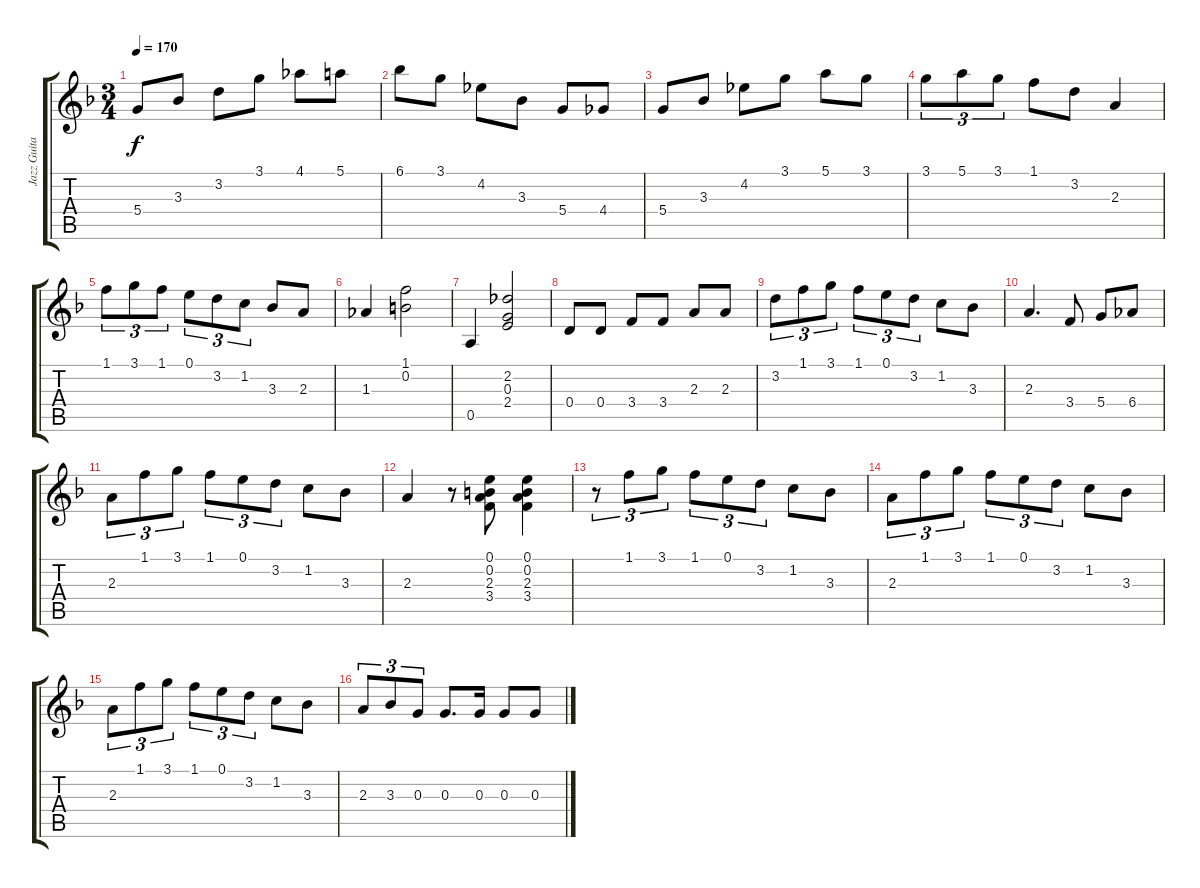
\track ("Jazz Guitar" "Jazz Guita") {instrument electricguitarjazz}
\staff {score tabs}
\tuning (E4 B3 G3 D3 A2 E2) {hide}
\ts (3 4)
\tempo 170
\clef g2
\ks f
5.4.8{dy f} 3.3.8 3.2.8 3.1.8 4.1.8 5.1.8 |
6.1.8 3.1.8 4.2.8 3.3.8 5.4.8 4.4.8 |
5.4.8 3.3.8 4.2.8 3.1.8 5.1.8 3.1.8 |
3.1.8{tu (3 2)} 5.1.8{tu (3 2)} 3.1.8{tu (3 2)} 1.1.8 3.2.8 2.3.4 |
1.1.8{tu (3 2)} 3.1.8{tu (3 2)} 1.1.8{tu (3 2)} 0.1.8{tu (3 2)} 3.2.8{tu (3 2)} 1.2.8{tu (3 2)} 3.3.8 2.3.8 |
1.3.4 (1.1 0.2).2 |
0.5.4 (2.2 0.3 2.4).2 |
0.4.8 0.4.8 3.4.8 3.4.8 2.3.8 2.3.8 |
3.2.8{tu (3 2)} 1.1.8{tu (3 2)} 3.1.8{tu (3 2)} 1.1.8{tu (3 2)} 0.1.8{tu (3 2)} 3.2.8{tu (3 2)} 1.2.8 3.3.8 |
2.3.4{d} 3.4.8 5.4.8 6.4.8 |
2.3.8{tu (3 2)} 1.1.8{tu (3 2)} 3.1.8{tu (3 2)} 1.1.8{tu (3 2)} 0.1.8{tu (3 2)} 3.2.8{tu (3 2)} 1.2.8 3.3.8 |
2.3.4 r.8 (0.1 0.2 2.3 3.4).8 (0.1 0.2 2.3 3.4).4 |
r.8{tu (3 2)} 1.1.8{tu (3 2)} 3.1.8{tu (3 2)} 1.1.8{tu (3 2)} 0.1.8{tu (3 2)} 3.2.8{tu (3 2)} 1.2.8 3.3.8 |
2.3.8{tu (3 2)} 1.1.8{tu (3 2)} 3.1.8{tu (3 2)} 1.1.8{tu (3 2)} 0.1.8{tu (3 2)} 3.2.8{tu (3 2)} 1.2.8 3.3.8 |
2.3.8{tu (3 2)} 1.1.8{tu (3 2)} 3.1.8{tu (3 2)} 1.1.8{tu (3 2)} 0.1.8{tu (3 2)} 3.2.8{tu (3 2)} 1.2.8 3.3.8 |
2.3.8{tu (3 2)} 3.3.8{tu (3 2)} 0.3.8{tu (3 2)} 0.3.8{d} 0.3.16 0.3.8 0.3.8
